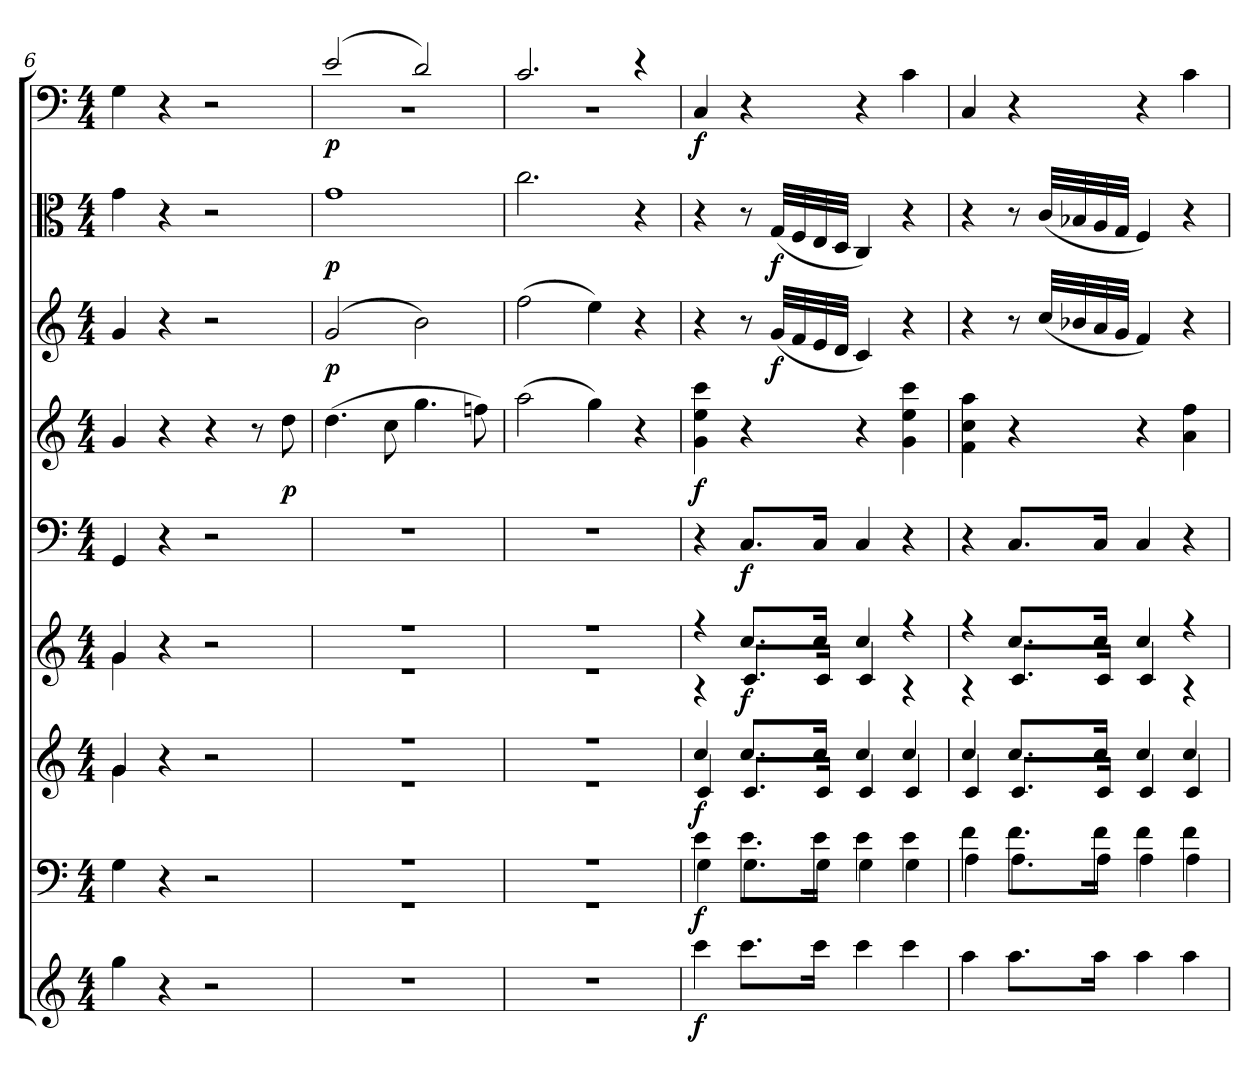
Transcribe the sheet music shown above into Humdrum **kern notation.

**kern	**dynam	**kern	**dynam	**kern	**dynam	**kern	**dynam	**kern	**dynam	**kern	**dynam	**kern	**dynam	**kern	**dynam	**kern	**dynam
*part9	*part9	*part8	*part8	*part7	*part7	*part6	*part6	*part5	*part5	*part4	*part4	*part3	*part3	*part2	*part2	*part1	*part1
*staff9	*staff9	*staff8	*staff8	*staff7	*staff7	*staff6	*staff6	*staff5	*staff5	*staff4	*staff4	*staff3	*staff3	*staff2	*staff2	*staff1	*staff1
*clefG2	*	*clefF4	*	*clefG2	*	*clefG2	*	*clefF4	*	*clefG2	*	*clefG2	*	*clefC3	*	*clefF4	*
*k[]	*	*k[]	*	*k[]	*	*k[]	*	*k[]	*	*k[]	*	*k[]	*	*k[]	*	*k[]	*
*C:	*	*C:	*	*C:	*	*C:	*	*C:	*	*C:	*	*C:	*	*C:	*	*C:	*
*M4/4	*	*M4/4	*	*M4/4	*	*M4/4	*	*M4/4	*	*M4/4	*	*M4/4	*	*M4/4	*	*M4/4	*
=6	=6	=6	=6	=6	=6	=6	=6	=6	=6	=6	=6	=6	=6	=6	=6	=6	=6
*	*	*	*	*^	*	*^	*	*	*	*	*	*	*	*	*	*	*
4gg\	.	4G\	.	4g/	4g\	.	4g/	4g\	.	4GG/	.	4g/	.	4g/	.	4g\	.	4G\	.
4r	.	4r	.	4r	4ryy	.	4r	4ryy	.	4r	.	4r	.	4r	.	4r	.	4r	.
2r	.	2r	.	2r	2ryy	.	2r	2ryy	.	2r	.	4r	.	2r	.	2r	.	2r	.
.	.	.	.	.	.	.	.	.	.	.	.	8r	.	.	.	.	.	.	.
.	.	.	.	.	.	.	.	.	.	.	.	8dd\	p	.	.	.	.	.	.
=7	=7	=7	=7	=7	=7	=7	=7	=7	=7	=7	=7	=7	=7	=7	=7	=7	=7	=7	=7
*	*	*^	*	*	*	*	*	*	*	*	*	*	*	*	*	*	*	*^	*
1r	.	1r	1r	.	1r	1r	.	1r	1r	.	1r	.	(4.dd\	.	(2g/	p	1g\	p	(2e/	1r	p
.	.	.	.	.	.	.	.	.	.	.	.	.	8cc\	.	.	.	.	.	.	.	.
.	.	.	.	.	.	.	.	.	.	.	.	.	4.gg\	.	2b\)	.	.	.	2d/)	.	.
.	.	.	.	.	.	.	.	.	.	.	.	.	8ffn\)	.	.	.	.	.	.	.	.
=8	=8	=8	=8	=8	=8	=8	=8	=8	=8	=8	=8	=8	=8	=8	=8	=8	=8	=8	=8	=8	=8
1r	.	1r	1r	.	1r	1r	.	1r	1r	.	1r	.	(2aa\	.	(2ff\	.	2.cc\	.	2.c/	1r	.
.	.	.	.	.	.	.	.	.	.	.	.	.	4gg\)	.	4ee\)	.	.	.	.	.	.
.	.	.	.	.	.	.	.	.	.	.	.	.	4r	.	4r	.	4r	.	4r	.	.
*	*	*	*	*	*	*	*	*	*	*	*	*	*	*	*	*	*	*	*v	*v	*
=9	=9	=9	=9	=9	=9	=9	=9	=9	=9	=9	=9	=9	=9	=9	=9	=9	=9	=9	=9	=9
4ccc\	f	4e\	4G\	f	4cc/	4c/	f	4r	4r	.	4r	.	4g\ 4ee\ 4ccc\	f	4r	.	4r	.	4C/	f
8.ccc\L	.	8.e\L	8.G\L	.	8.cc/L	8.c/L	.	8.cc/L	8.c/L	f	8.C/L	f	4r	.	8r	.	8r	.	4r	.
.	.	.	.	.	.	.	.	.	.	.	.	.	.	.	(32g/LLL	f	(32G/LLL	f	.	.
.	.	.	.	.	.	.	.	.	.	.	.	.	.	.	32f/	.	32F/	.	.	.
16ccc\Jk	.	16e\Jk	16G\Jk	.	16cc/Jk	16c/Jk	.	16cc/Jk	16c/Jk	.	16C/Jk	.	.	.	32e/	.	32E/	.	.	.
.	.	.	.	.	.	.	.	.	.	.	.	.	.	.	32d/JJJ	.	32D/JJJ	.	.	.
4ccc\	.	4e\	4G\	.	4cc/	4c/	.	4cc/	4c/	.	4C/	.	4r	.	4c/)	.	4C/)	.	4r	.
4ccc\	.	4e\	4G\	.	4cc/	4c/	.	4r	4r	.	4r	.	4g\ 4ee\ 4ccc\	.	4r	.	4r	.	4c\	.
=10	=10	=10	=10	=10	=10	=10	=10	=10	=10	=10	=10	=10	=10	=10	=10	=10	=10	=10	=10	=10
4aa\	.	4f\	4A\	.	4cc/	4c/	.	4r	4r	.	4r	.	4f\ 4cc\ 4aa\	.	4r	.	4r	.	4C/	.
8.aa\L	.	8.f\L	8.A\L	.	8.cc/L	8.c/L	.	8.cc/L	8.c/L	.	8.C/L	.	4r	.	8r	.	8r	.	4r	.
.	.	.	.	.	.	.	.	.	.	.	.	.	.	.	(32cc/LLL	.	(32c/LLL	.	.	.
.	.	.	.	.	.	.	.	.	.	.	.	.	.	.	32b-X/	.	32B-X/	.	.	.
16aa\Jk	.	16f\Jk	16A\Jk	.	16cc/Jk	16c/Jk	.	16cc/Jk	16c/Jk	.	16C/Jk	.	.	.	32a/	.	32A/	.	.	.
.	.	.	.	.	.	.	.	.	.	.	.	.	.	.	32g/JJJ	.	32G/JJJ	.	.	.
4aa\	.	4f\	4A\	.	4cc/	4c/	.	4cc/	4c/	.	4C/	.	4r	.	4f/)	.	4F/)	.	4r	.
4aa\	.	4f\	4A\	.	4cc/	4c/	.	4r	4r	.	4r	.	4a\ 4ff\	.	4r	.	4r	.	4c\	.
*	*	*v	*v	*	*	*	*	*v	*v	*	*	*	*	*	*	*	*	*	*	*
*	*	*	*	*v	*v	*	*	*	*	*	*	*	*	*	*	*	*	*
=	=	=	=	=	=	=	=	=	=	=	=	=	=	=	=	=	=
*-	*-	*-	*-	*-	*-	*-	*-	*-	*-	*-	*-	*-	*-	*-	*-	*-	*-
